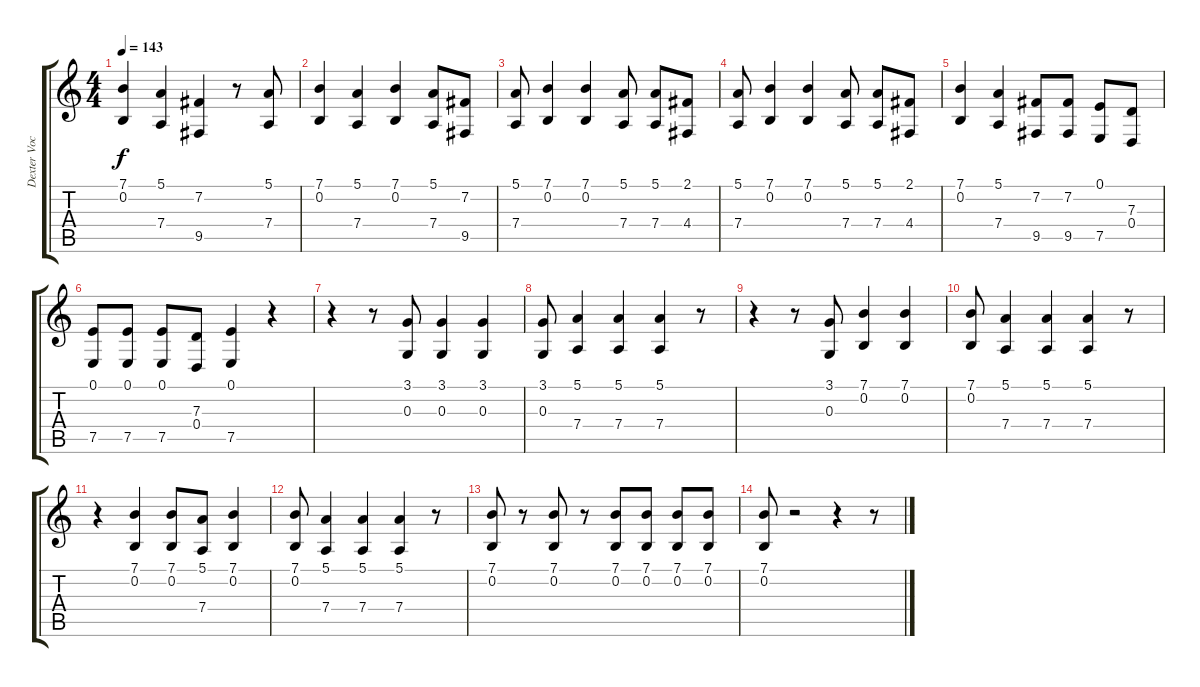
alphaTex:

\track ("Dexter Vocals" "Dexter Voc") {instrument clarinet}
\staff {score tabs}
\tuning (E4 B3 G3 D3 A2 E2) {hide}
\ts (4 4)
\tempo 143
\clef g2
\ks c
(7.1 0.2).4{dy f} (5.1 7.4).4 (7.2 9.5).4 r.8 (5.1 7.4).8 |
(7.1 0.2).4 (5.1 7.4).4 (7.1 0.2).4 (5.1 7.4).8 (7.2 9.5).8 |
(5.1 7.4).8 (7.1 0.2).4 (7.1 0.2).4 (5.1 7.4).8 (5.1 7.4).8 (2.1 4.4).8 |
(5.1 7.4).8 (7.1 0.2).4 (7.1 0.2).4 (5.1 7.4).8 (5.1 7.4).8 (2.1 4.4).8 |
(7.1 0.2).4 (5.1 7.4).4 (7.2 9.5).8 (7.2 9.5).8 (0.1 7.5).8 (7.3 0.4).8 |
(0.1 7.5).8 (0.1 7.5).8 (0.1 7.5).8 (7.3 0.4).8 (0.1 7.5).4 r.4 |
r.4 r.8 (3.1 0.3).8 (3.1 0.3).4 (3.1 0.3).4 |
(3.1 0.3).8 (5.1 7.4).4 (5.1 7.4).4 (5.1 7.4).4 r.8 |
r.4 r.8 (3.1 0.3).8 (7.1 0.2).4 (7.1 0.2).4 |
(7.1 0.2).8 (5.1 7.4).4 (5.1 7.4).4 (5.1 7.4).4 r.8 |
r.4 (7.1 0.2).4 (7.1 0.2).8 (5.1 7.4).8 (7.1 0.2).4 |
(7.1 0.2).8 (5.1 7.4).4 (5.1 7.4).4 (5.1 7.4).4 r.8 |
(7.1 0.2).8 r.8 (7.1 0.2).8 r.8 (7.1 0.2).8 (7.1 0.2).8 (7.1 0.2).8 (7.1 0.2).8 |
(7.1 0.2).8 r.2 r.4 r.8
